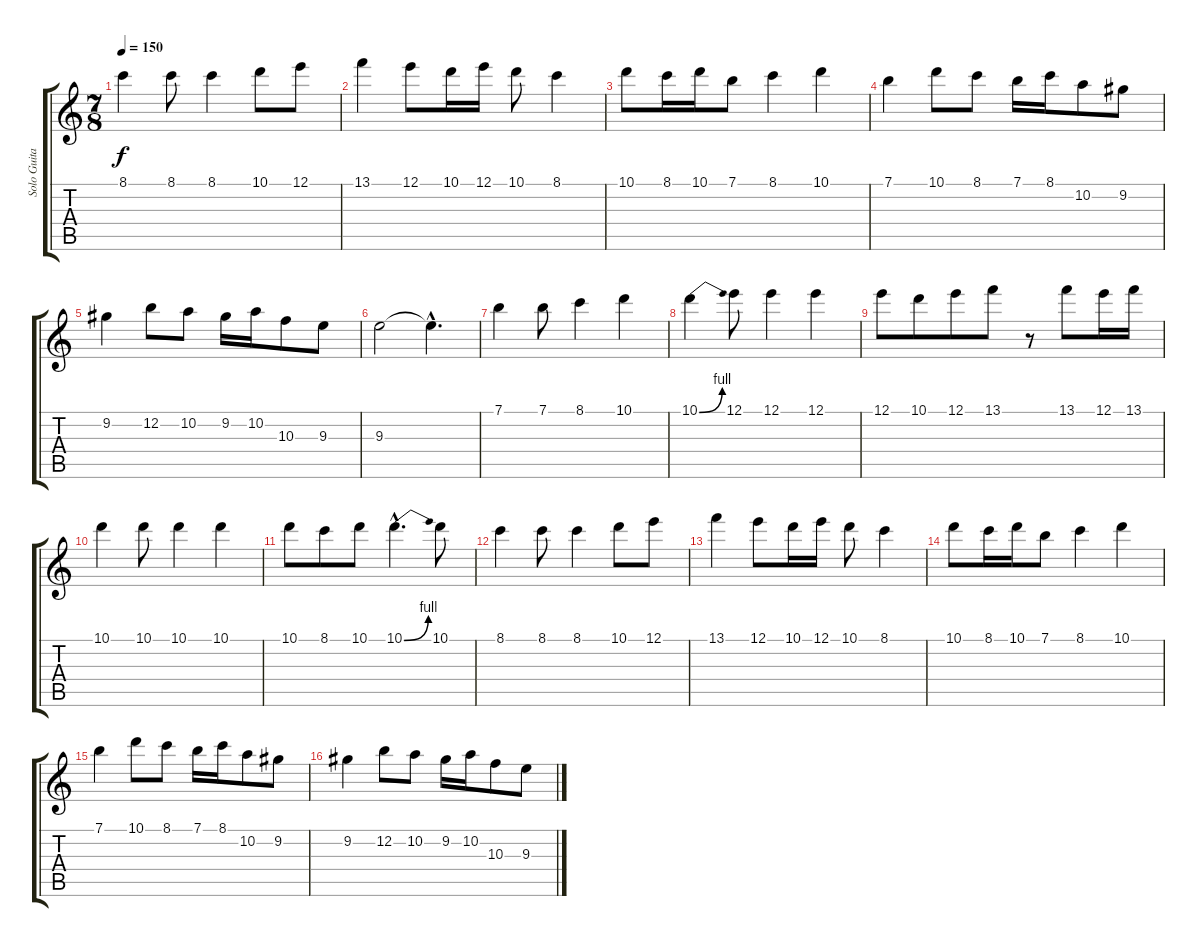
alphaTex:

\track ("Solo Guitar" "Solo Guita") {instrument electricguitarclean}
\staff {score tabs}
\tuning (E4 B3 G3 D3 A2 E2) {hide}
\ts (7 8)
\tempo 150
\clef g2
\ks c
8.1.4{dy f} 8.1.8 8.1.4 10.1.8 12.1.8 |
13.1.4 12.1.8 10.1.16 12.1.16 10.1.8 8.1.4 |
10.1.8 8.1.16 10.1.16 7.1.8 8.1.4 10.1.4 |
7.1.4 10.1.8 8.1.8 7.1.16 8.1.16 10.2.8 9.2.8 |
9.2.4 12.2.8 10.2.8 9.2.16 10.2.16 10.3.8 9.3.8 |
9.3.2 9.3{hac t}.4{d} |
7.1.4 7.1.8 8.1.4 10.1.4 |
10.1{be (bend 0 0 60 4)}.4 12.1.8 12.1.4 12.1.4 |
12.1.8 10.1.8 12.1.8 13.1.8 r.8 13.1.8 12.1.16 13.1.16 |
10.1.4 10.1.8 10.1.4 10.1.4 |
10.1.8 8.1.8 10.1.8 10.1{be (bend 0 0 60 4) hac}.4{d} 10.1.8 |
8.1.4 8.1.8 8.1.4 10.1.8 12.1.8 |
13.1.4 12.1.8 10.1.16 12.1.16 10.1.8 8.1.4 |
10.1.8 8.1.16 10.1.16 7.1.8 8.1.4 10.1.4 |
7.1.4 10.1.8 8.1.8 7.1.16 8.1.16 10.2.8 9.2.8 |
9.2.4 12.2.8 10.2.8 9.2.16 10.2.16 10.3.8 9.3.8
